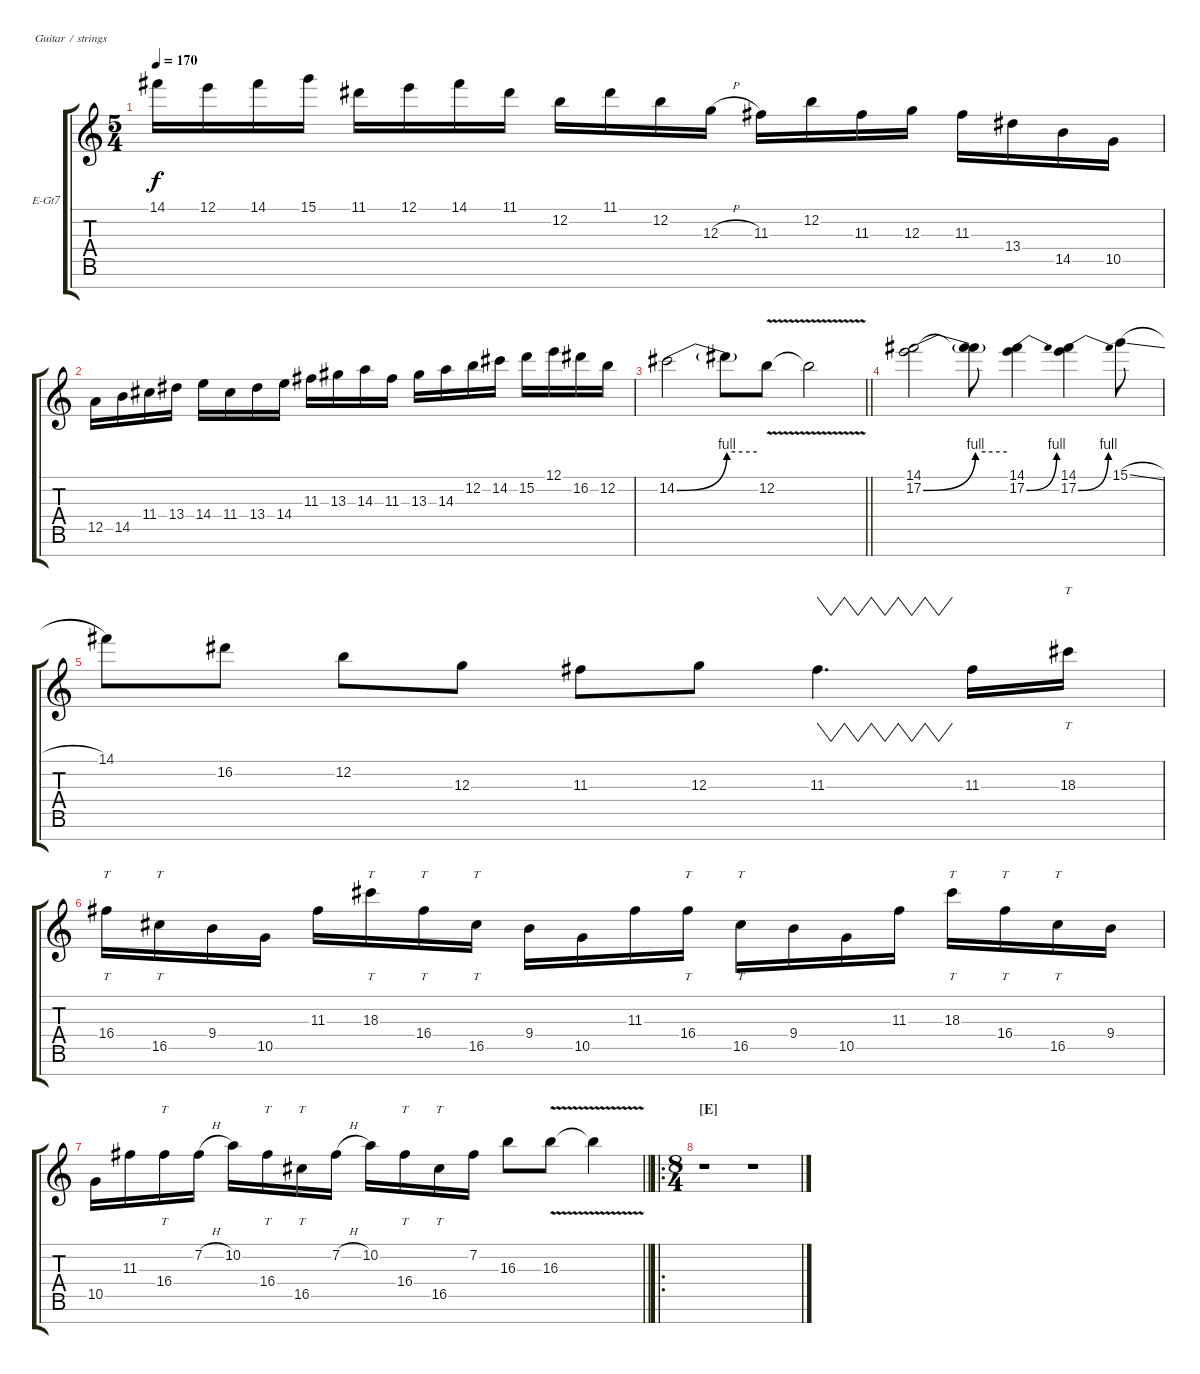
\bracketExtendMode groupsimilarinstruments
\firstSystemTrackNameOrientation horizontal
\otherSystemsTrackNameOrientation horizontal
\track ("Guitar 1" "E-Gt7") {multiBarRest instrument distortionguitar}
\staff {score tabs}
\tuning (E4 B3 G3 D3 A2 E2 B1)
\ts (5 4)
\tempo 170
\clef g2
\ks c
14.1.16{dy f} 12.1.16 14.1.16 15.1.16{beam split} 11.1.16 12.1.16 14.1.16 11.1.16{beam split} 12.2.16 11.1.16 12.2.16 12.3{h}.16 11.3.16 12.2.16 11.3.16 12.3.16{beam split} 11.3.16 13.4.16 14.5.16 10.5.16 |
12.5.16 14.5.16 11.4.16 13.4.16{beam split} 14.4.16 11.4.16 13.4.16 14.4.16{beam split} 11.3.16 13.3.16 14.3.16 11.3.16 13.3.16 14.3.16 12.2.16 14.2.16{beam split} 15.2.16 12.1.16 16.2.16 12.2.16 |
\barLineRight lightlight
14.2{be (bend 0 0 60 4)}.2 14.2{be (hold 0 4 60 4) t}.8 12.2{v}.8 12.2{v t}.2 |
(14.1 17.2{be (bend 0 0 60 4)}).2 (14.1{t} 17.2{be (hold 0 4 60 4) t}).8 (14.1 17.2{be (bend 0 0 60 4)}).4 (14.1 17.2{be (bend 0 0 60 4)}).4 15.1{sl}.8 |
14.1.8 16.2.8 12.2.8 12.3.8{beam split} 11.3.8 12.3.8 11.3.4{vw d} 11.3.16 18.3.16{tt} |
16.4.16{tt} 16.5.16{tt} 9.4.16 10.5.16{beam split} 11.3.16 18.3.16{tt} 16.4.16{tt} 16.5.16{tt beam split} 9.4.16 10.5.16 11.3.16 16.4.16{tt} 16.5.16{tt} 9.4.16 10.5.16 11.3.16{beam split} 18.3.16{tt} 16.4.16{tt} 16.5.16{tt} 9.4.16 |
\barLineRight lightlight
10.5.16 11.3.16 16.4.16{tt} 7.2{h}.16{beam split} 10.2.16 16.4.16{tt} 16.5.16{tt} 7.2{h}.16{beam split} 10.2.16 16.4.16{tt} 16.5.16{tt} 7.2.16 16.3.8 16.3{v}.8 16.3{v t}.4 |
\ro
\ts (8 4)
\section ("E" "")
r.1 r.1
